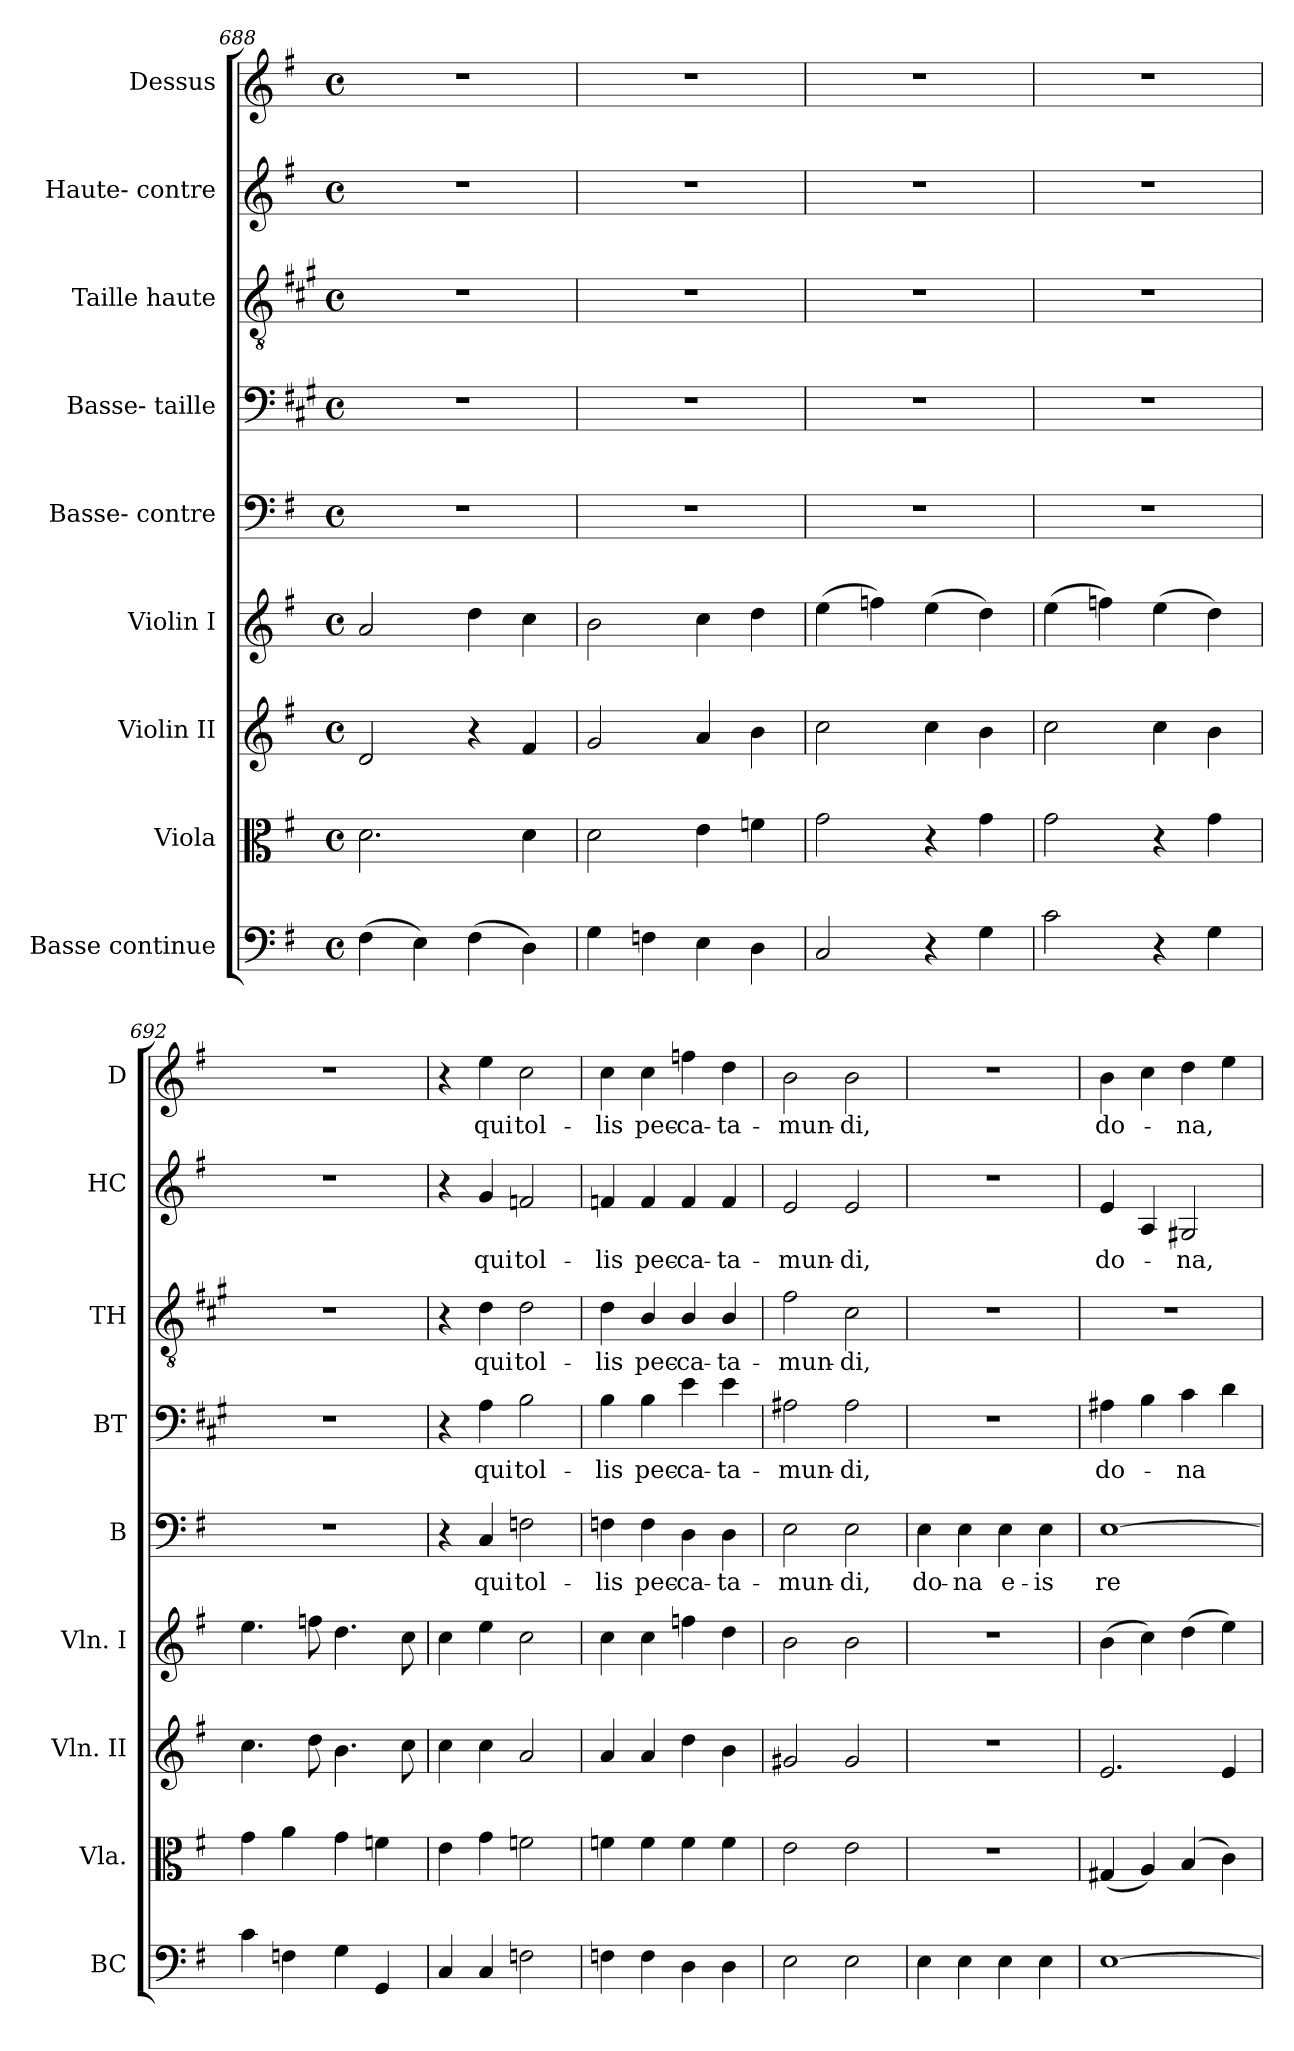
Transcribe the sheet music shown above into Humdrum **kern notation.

**kern	**kern	**kern	**kern	**kern	**text	**kern	**text	**kern	**text	**kern	**text	**kern	**text
*part9	*part8	*part7	*part6	*part5	*part5	*part4	*part4	*part3	*part3	*part2	*part2	*part1	*part1
*staff9	*staff8	*staff7	*staff6	*staff5	*staff5	*staff4	*staff4	*staff3	*staff3	*staff2	*staff2	*staff1	*staff1
*I"Basse  continue	*I"Viola	*I"Violin II	*I"Violin I	*I"Basse- contre	*	*I"Basse- taille	*	*I"Taille haute	*	*I"Haute- contre	*	*I"Dessus	*
*I'BC	*I'Vla.	*I'Vln. II	*I'Vln. I	*I'B	*	*I'BT	*	*I'TH	*	*I'HC	*	*I'D	*
*clefF4	*clefC3	*clefG2	*clefG2	*clefF4	*	*clefF4	*	*clefGv2	*	*clefG2	*	*clefG2	*
*	*	*	*	*	*	*ITrd1c2	*	*ITrd1c2	*	*	*	*	*
*k[f#]	*k[f#]	*k[f#]	*k[f#]	*k[f#]	*	*k[f#]	*	*k[f#]	*	*k[f#]	*	*k[f#]	*
*G:	*G:	*G:	*G:	*G:	*	*G:	*	*G:	*	*G:	*	*G:	*
*M4/4	*M4/4	*M4/4	*M4/4	*M4/4	*	*M4/4	*	*M4/4	*	*M4/4	*	*M4/4	*
*met(c)	*met(c)	*met(c)	*met(c)	*met(c)	*	*met(c)	*	*met(c)	*	*met(c)	*	*met(c)	*
=688	=688	=688	=688	=688	=688	=688	=688	=688	=688	=688	=688	=688	=688
(>4F#\	2.d\	2d/	2a/	1r	.	1r	.	1r	.	1r	.	1r	.
4E\)	.	.	.	.	.	.	.	.	.	.	.	.	.
(>4F#\	.	4r	4dd\	.	.	.	.	.	.	.	.	.	.
4D\)	4d\	4f#/	4cc\	.	.	.	.	.	.	.	.	.	.
=689	=689	=689	=689	=689	=689	=689	=689	=689	=689	=689	=689	=689	=689
4G\	2d\	2g/	2b\	1r	.	1r	.	1r	.	1r	.	1r	.
4Fn\	.	.	.	.	.	.	.	.	.	.	.	.	.
4E\	4e\	4a/	4cc\	.	.	.	.	.	.	.	.	.	.
4D\	4fn\	4b\	4dd\	.	.	.	.	.	.	.	.	.	.
=690	=690	=690	=690	=690	=690	=690	=690	=690	=690	=690	=690	=690	=690
2C/	2g\	2cc\	(>4ee\	1r	.	1r	.	1r	.	1r	.	1r	.
.	.	.	4ffn\)	.	.	.	.	.	.	.	.	.	.
4r	4r	4cc\	(>4ee\	.	.	.	.	.	.	.	.	.	.
4G\	4g\	4b\	4dd\)	.	.	.	.	.	.	.	.	.	.
=691	=691	=691	=691	=691	=691	=691	=691	=691	=691	=691	=691	=691	=691
2c\	2g\	2cc\	(>4ee\	1r	.	1r	.	1r	.	1r	.	1r	.
.	.	.	4ffn\)	.	.	.	.	.	.	.	.	.	.
4r	4r	4cc\	(>4ee\	.	.	.	.	.	.	.	.	.	.
4G\	4g\	4b\	4dd\)	.	.	.	.	.	.	.	.	.	.
=692	=692	=692	=692	=692	=692	=692	=692	=692	=692	=692	=692	=692	=692
4c\	4g\	4.cc\	4.ee\	1r	.	1r	.	1r	.	1r	.	1r	.
4Fn\	4a\	.	.	.	.	.	.	.	.	.	.	.	.
.	.	8dd\	8ffn\	.	.	.	.	.	.	.	.	.	.
4G\	4g\	4.b>\	4.dd>\	.	.	.	.	.	.	.	.	.	.
4GG/	4fn\	.	.	.	.	.	.	.	.	.	.	.	.
.	.	8cc\	8cc\	.	.	.	.	.	.	.	.	.	.
!!LO:PB:g=z
=693	=693	=693	=693	=693	=693	=693	=693	=693	=693	=693	=693	=693	=693
4C/	4e\	4cc\	4cc\	4r	.	4r	.	4r	.	4r	.	4r	.
!	!	!	!	!	!LO:LY:b	!	!LO:LY:b	!	!LO:LY:b	!	!LO:LY:b	!	!LO:LY:b
4C/	4g\	4cc\	4ee\	4C/	qui	4G\	qui	4c\	qui	4g/	qui	4ee\	qui
!	!	!	!	!	!LO:LY:b	!	!LO:LY:b	!	!LO:LY:b	!	!LO:LY:b	!	!LO:LY:b
2Fn\	2fn\	2a/	2cc\	2Fn\	tol-	2A\	tol-	2c\	tol-	2fn/	tol-	2cc\	tol-
=694	=694	=694	=694	=694	=694	=694	=694	=694	=694	=694	=694	=694	=694
!	!	!	!	!	!LO:LY:b	!	!LO:LY:b	!	!LO:LY:b	!	!LO:LY:b	!	!LO:LY:b
4Fn\	4fn\	4a/	4cc\	4Fn\	-lis	4A\	-lis	4c\	-lis	4fn/	-lis	4cc\	-lis
!	!	!	!	!	!LO:LY:b	!	!LO:LY:b	!	!LO:LY:b	!	!LO:LY:b	!	!LO:LY:b
4F\	4f\	4a/	4cc\	4F\	pec-	4A\	pec-	4A/	pec-	4f/	pec-	4cc\	pec-
!	!	!	!	!	!LO:LY:b	!	!LO:LY:b	!	!LO:LY:b	!	!LO:LY:b	!	!LO:LY:b
4D\	4f\	4dd\	4ffn\	4D\	-ca-	4d\	-ca-	4A/	-ca-	4f/	-ca-	4ffn\	-ca-
!	!	!	!	!	!LO:LY:b	!	!LO:LY:b	!	!LO:LY:b	!	!LO:LY:b	!	!LO:LY:b
4D\	4f\	4b\	4dd\	4D\	-ta-	4d\	-ta-	4A/	-ta-	4f/	-ta-	4dd\	-ta-
=695	=695	=695	=695	=695	=695	=695	=695	=695	=695	=695	=695	=695	=695
!	!	!	!	!	!LO:LY:b	!	!LO:LY:b	!	!LO:LY:b	!	!LO:LY:b	!	!LO:LY:b
2E\	2e\	2g#X/	2b>\	2E\	-mun-	2G#X\	-mun-	2e\	-mun-	2e/	-mun-	2b>\	-mun-
!	!	!	!	!	!LO:LY:b	!	!LO:LY:b	!	!LO:LY:b	!	!LO:LY:b	!	!LO:LY:b
2E\	2e\	2g#/	2b\	2E\	-di,	2G#\	-di,	2B\	-di,	2e/	-di,	2b\	-di,
=696	=696	=696	=696	=696	=696	=696	=696	=696	=696	=696	=696	=696	=696
!	!	!	!	!	!LO:LY:b	!	!	!	!	!	!	!	!
4E\	1r	1r	1r	4E\	do-	1r	.	1r	.	1r	.	1r	.
!	!	!	!	!	!LO:LY:b	!	!	!	!	!	!	!	!
4E\	.	.	.	4E\	-na	.	.	.	.	.	.	.	.
!	!	!	!	!	!LO:LY:b	!	!	!	!	!	!	!	!
4E\	.	.	.	4E\	e-	.	.	.	.	.	.	.	.
!	!	!	!	!	!LO:LY:b	!	!	!	!	!	!	!	!
4E\	.	.	.	4E\	-is	.	.	.	.	.	.	.	.
=697	=697	=697	=697	=697	=697	=697	=697	=697	=697	=697	=697	=697	=697
!	!	!	!	!	!LO:LY:b	!	!LO:LY:b	!	!	!	!LO:LY:b	!	!LO:LY:b
[1E	(<4G#X/	2.e/	(>4b\	[1E	re-	4G#X\	do-	1r	.	4e/	do-	4b\	do-
.	4A/)	.	4cc\)	.	.	4A\	.	.	.	4A/	.	4cc\	.
!	!	!	!	!	!	!	!LO:LY:b	!	!	!	!LO:LY:b	!	!LO:LY:b
.	(>4B/	.	(>4dd\	.	.	4B\	-na	.	.	2G#X/	-na,	4dd\	-na,
.	4c\)	4e/	4ee\)	.	.	4c\	.	.	.	.	.	4ee\	.
=	=	=	=	=	=	=	=	=	=	=	=	=	=
*-	*-	*-	*-	*-	*-	*-	*-	*-	*-	*-	*-	*-	*-
